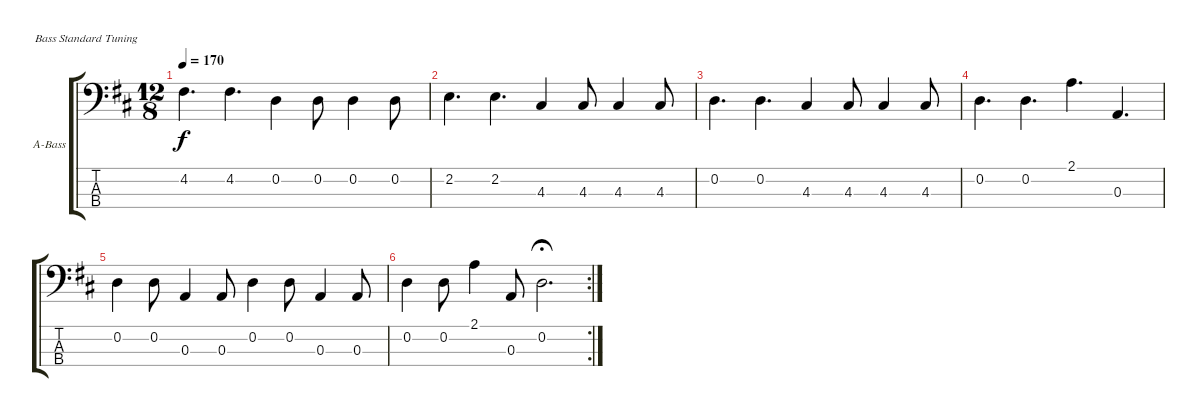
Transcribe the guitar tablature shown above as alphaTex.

\defaultSystemsLayout 4
\bracketExtendMode groupsimilarinstruments
\firstSystemTrackNameOrientation horizontal
\otherSystemsTrackNameOrientation horizontal
\track ("Acoustic Bass" "A-Bass") {instrument acousticbass}
\staff {score tabs}
\tuning (G2 D2 A1 E1)
\ts (12 8)
\tempo 170
\clef f4
\ks d
4.2.4{d dy f} 4.2.4{d} 0.2.4 0.2.8 0.2.4 0.2.8 |
2.2.4{d} 2.2.4{d} 4.3.4 4.3.8 4.3.4 4.3.8 |
0.2.4{d} 0.2.4{d} 4.3.4 4.3.8 4.3.4 4.3.8 |
0.2.4{d} 0.2.4{d} 2.1.4{d} 0.3.4{d} |
0.2.4 0.2.8 0.3.4 0.3.8 0.2.4 0.2.8 0.3.4 0.3.8 |
\rc 2
0.2.4 0.2.8 2.1.4 0.3.8 0.2.2{d fermata (medium 0.5)}
